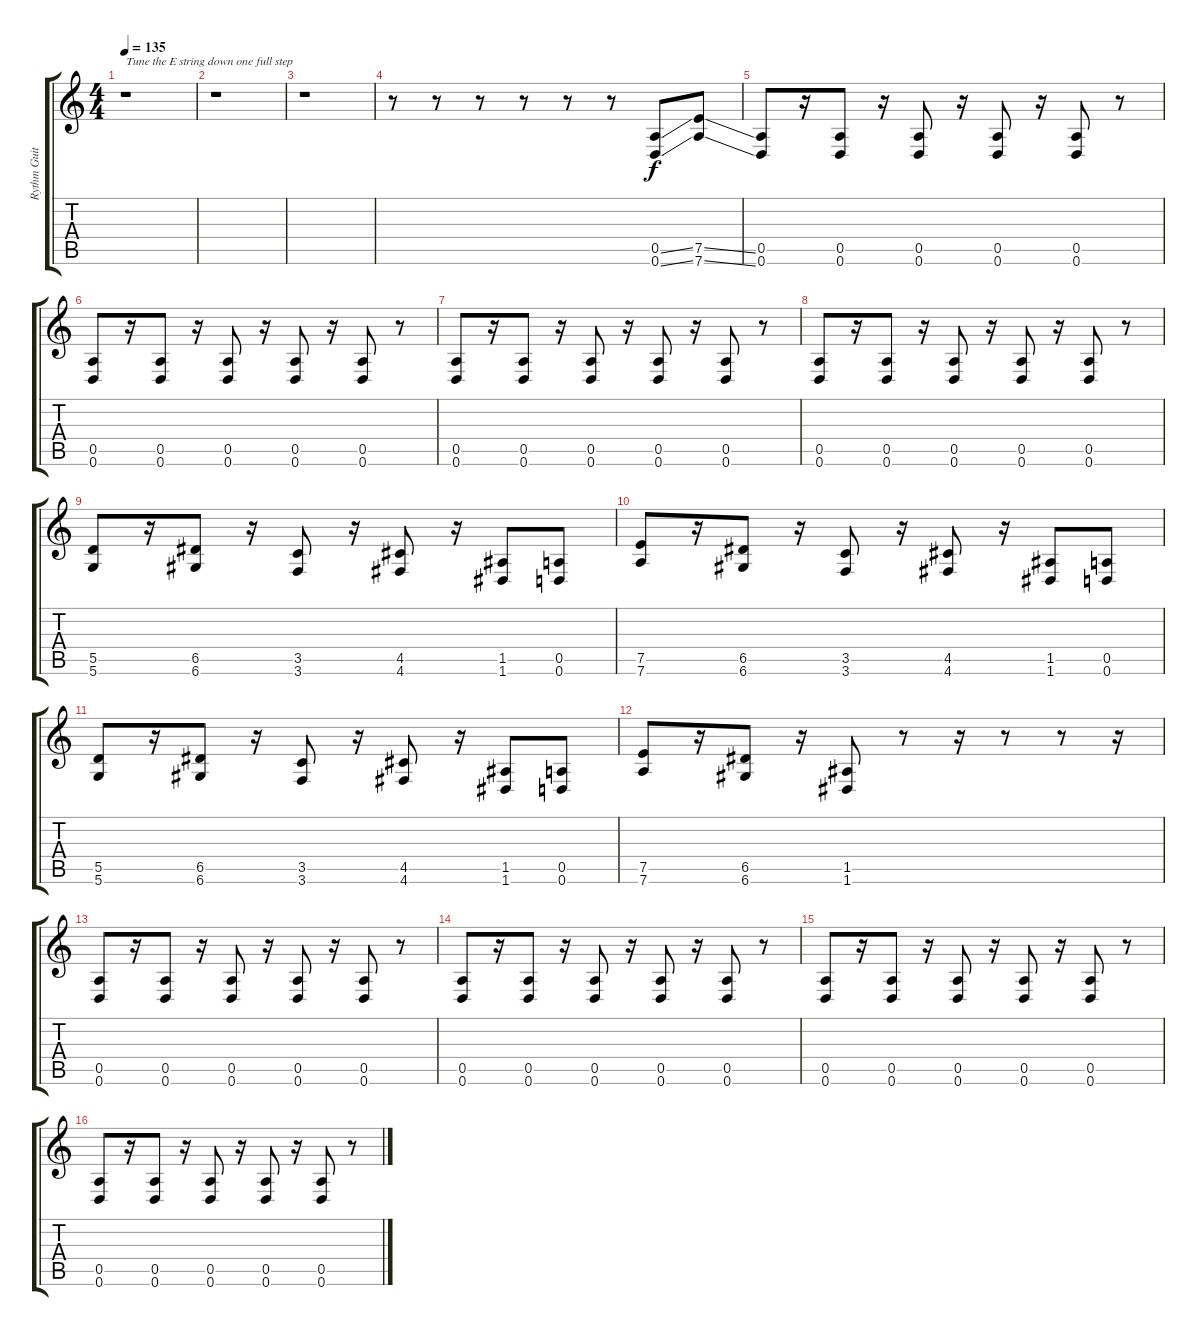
\track ("Rythm Guitar" "Rythm Guit") {instrument distortionguitar}
\staff {score tabs}
\tuning (E4 B3 G3 D3 A2 D2) {hide}
\ts (4 4)
\tempo 135
\clef g2
\ks c
r.1{txt "Tune the E string down one full step" dy f instrument distortionguitar} |
r.1 |
r.1 |
r.8 r.8 r.8 r.8 r.8 r.8 (0.5{ss} 0.6{ss}).8 (7.5{ss} 7.6{ss}).8 |
(0.5 0.6).8 r.16 (0.5 0.6).8 r.16 (0.5 0.6).8 r.16 (0.5 0.6).8 r.16 (0.5 0.6).8 r.8 |
(0.5 0.6).8 r.16 (0.5 0.6).8 r.16 (0.5 0.6).8 r.16 (0.5 0.6).8 r.16 (0.5 0.6).8 r.8 |
(0.5 0.6).8 r.16 (0.5 0.6).8 r.16 (0.5 0.6).8 r.16 (0.5 0.6).8 r.16 (0.5 0.6).8 r.8 |
(0.5 0.6).8 r.16 (0.5 0.6).8 r.16 (0.5 0.6).8 r.16 (0.5 0.6).8 r.16 (0.5 0.6).8 r.8 |
(5.5 5.6).8 r.16 (6.5 6.6).8 r.16 (3.5 3.6).8 r.16 (4.5 4.6).8 r.16 (1.5 1.6).8 (0.5 0.6).8 |
(7.5 7.6).8 r.16 (6.5 6.6).8 r.16 (3.5 3.6).8 r.16 (4.5 4.6).8 r.16 (1.5 1.6).8 (0.5 0.6).8 |
(5.5 5.6).8 r.16 (6.5 6.6).8 r.16 (3.5 3.6).8 r.16 (4.5 4.6).8 r.16 (1.5 1.6).8 (0.5 0.6).8 |
(7.5 7.6).8 r.16 (6.5 6.6).8 r.16 (1.5 1.6).8 r.8 r.16 r.8 r.8 r.16 |
(0.5 0.6).8 r.16 (0.5 0.6).8 r.16 (0.5 0.6).8 r.16 (0.5 0.6).8 r.16 (0.5 0.6).8 r.8 |
(0.5 0.6).8 r.16 (0.5 0.6).8 r.16 (0.5 0.6).8 r.16 (0.5 0.6).8 r.16 (0.5 0.6).8 r.8 |
(0.5 0.6).8 r.16 (0.5 0.6).8 r.16 (0.5 0.6).8 r.16 (0.5 0.6).8 r.16 (0.5 0.6).8 r.8 |
(0.5 0.6).8 r.16 (0.5 0.6).8 r.16 (0.5 0.6).8 r.16 (0.5 0.6).8 r.16 (0.5 0.6).8 r.8
